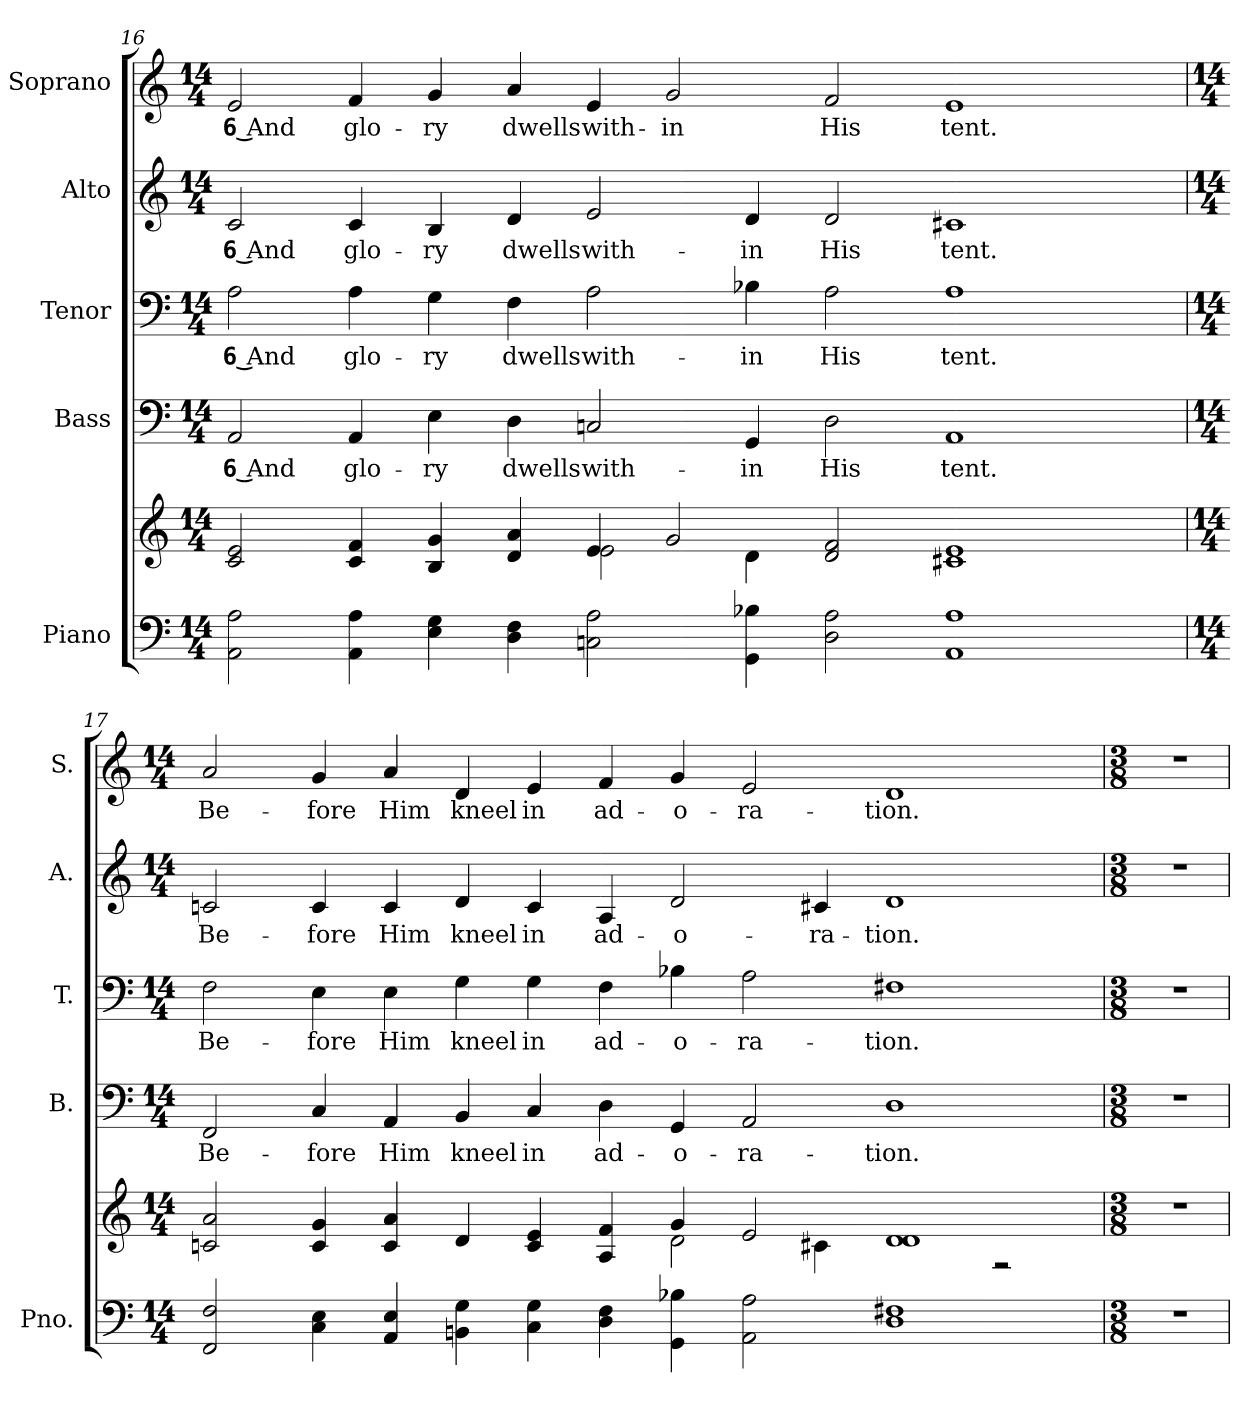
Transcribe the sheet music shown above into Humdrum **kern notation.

**kern	**kern	**kern	**text	**kern	**text	**kern	**text	**kern	**text
*part5	*part5	*part4	*part4	*part3	*part3	*part2	*part2	*part1	*part1
*staff6	*staff5	*staff4	*staff4	*staff3	*staff3	*staff2	*staff2	*staff1	*staff1
*I"Piano	*	*I"Bass	*	*I"Tenor	*	*I"Alto	*	*I"Soprano	*
*I'Pno.	*	*I'B.	*	*I'T.	*	*I'A.	*	*I'S.	*
!!LO:PB:g=z
*clefF4	*clefG2	*clefF4	*	*clefF4	*	*clefG2	*	*clefG2	*
*k[]	*k[]	*k[]	*	*k[]	*	*k[]	*	*k[]	*
*M14/4	*M14/4	*M14/4	*	*M14/4	*	*M14/4	*	*M14/4	*
=16	=16	=16	=16	=16	=16	=16	=16	=16	=16
*	*^	*	*	*	*	*	*	*	*
!	!	!	!	!LO:LY:b:color=#000000	!	!	!	!	!	!
!	!	!	!	!	!	!LO:LY:b:color=#000000	!	!	!	!
!	!	!	!	!	!	!	!	!LO:LY:b:color=#000000	!	!
!	!	!	!	!	!	!	!	!	!	!LO:LY:b:color=#000000
2AAi\ 2Ai	2ci/ 2ei	2ryy	2AAi/	6 And	2Ai\	6 And	2ci/	6 And	2ei/	6 And
!	!	!	!	!LO:LY:b:color=#000000	!	!	!	!	!	!
!	!	!	!	!	!	!LO:LY:b:color=#000000	!	!	!	!
!	!	!	!	!	!	!	!	!LO:LY:b:color=#000000	!	!
!	!	!	!	!	!	!	!	!	!	!LO:LY:b:color=#000000
4AAi\ 4Ai	4ci/ 4fi	2ryy	4AAi/	glo-	4Ai\	glo-	4ci/	glo-	4fi/	glo-
!	!	!	!	!LO:LY:b:color=#000000	!	!	!	!	!	!
!	!	!	!	!	!	!LO:LY:b:color=#000000	!	!	!	!
!	!	!	!	!	!	!	!	!LO:LY:b:color=#000000	!	!
!	!	!	!	!	!	!	!	!	!	!LO:LY:b:color=#000000
4Ei\ 4Gi	4Bi/ 4gi	.	4Ei\	-ry	4Gi\	-ry	4Bi/	-ry	4gi/	-ry
!	!	!	!	!LO:LY:b:color=#000000	!	!	!	!	!	!
!	!	!	!	!	!	!LO:LY:b:color=#000000	!	!	!	!
!	!	!	!	!	!	!	!	!LO:LY:b:color=#000000	!	!
!	!	!	!	!	!	!	!	!	!	!LO:LY:b:color=#000000
4Di\ 4Fi	4di/ 4ai	4ryy	4Di\	dwells	4Fi\	dwells	4di/	dwells	4ai/	dwells
!	!	!	!	!LO:LY:b:color=#000000	!	!	!	!	!	!
!	!	!	!	!	!	!LO:LY:b:color=#000000	!	!	!	!
!	!	!	!	!	!	!	!	!LO:LY:b:color=#000000	!	!
!	!	!	!	!	!	!	!	!	!	!LO:LY:b:color=#000000
2Cni\ 2Ai	4ei/	2ei\	2Cni/	with-	2Ai\	with-	2ei/	with-	4ei/	with-
!	!	!	!	!	!	!	!	!	!	!LO:LY:b:color=#000000
.	2gi/	.	.	.	.	.	.	.	2gi/	-in
!	!	!	!	!LO:LY:b:color=#000000	!	!	!	!	!	!
!	!	!	!	!	!	!LO:LY:b:color=#000000	!	!	!	!
!	!	!	!	!	!	!	!	!LO:LY:b:color=#000000	!	!
4GGi\ 4B-Xi	.	4di\	4GGi/	-in	4B-Xi\	-in	4di/	-in	.	.
!	!	!	!	!LO:LY:b:color=#000000	!	!	!	!	!	!
!	!	!	!	!	!	!LO:LY:b:color=#000000	!	!	!	!
!	!	!	!	!	!	!	!	!LO:LY:b:color=#000000	!	!
!	!	!	!	!	!	!	!	!	!	!LO:LY:b:color=#000000
2Di\ 2Ai	2di/ 2fi	2ryy	2Di\	His	2Ai\	His	2di/	His	2fi/	His
!	!	!	!	!LO:LY:b:color=#000000	!	!	!	!	!	!
!	!	!	!	!	!	!LO:LY:b:color=#000000	!	!	!	!
!	!	!	!	!	!	!	!	!LO:LY:b:color=#000000	!	!
!	!	!	!	!	!	!	!	!	!	!LO:LY:b:color=#000000
1AAi 1Ai	1c#Xi 1ei	2ryy	1AAi	tent.	1Ai	tent.	1c#Xi	tent.	1ei	tent.
.	.	2ryy	.	.	.	.	.	.	.	.
!!LO:LB:g=z
=17	=17	=17	=17	=17	=17	=17	=17	=17	=17	=17
*M14/4	*M14/4	*	*M14/4	*	*M14/4	*	*M14/4	*	*M14/4	*
!	!	!	!	!LO:LY:b:color=#000000	!	!	!	!	!	!
!	!	!	!	!	!	!LO:LY:b:color=#000000	!	!	!	!
!	!	!	!	!	!	!	!	!LO:LY:b:color=#000000	!	!
!	!	!	!	!	!	!	!	!	!	!LO:LY:b:color=#000000
2FFi/ 2Fi	2cni/ 2ai	1ryy	2FFi/	Be-	2Fi\	Be-	2cni/	Be-	2ai/	Be-
!	!	!	!	!LO:LY:b:color=#000000	!	!	!	!	!	!
!	!	!	!	!	!	!LO:LY:b:color=#000000	!	!	!	!
!	!	!	!	!	!	!	!	!LO:LY:b:color=#000000	!	!
!	!	!	!	!	!	!	!	!	!	!LO:LY:b:color=#000000
4Ci\ 4Ei	4ci/ 4gi	.	4Ci/	-fore	4Ei\	-fore	4ci/	-fore	4gi/	-fore
!	!	!	!	!LO:LY:b:color=#000000	!	!	!	!	!	!
!	!	!	!	!	!	!LO:LY:b:color=#000000	!	!	!	!
!	!	!	!	!	!	!	!	!LO:LY:b:color=#000000	!	!
!	!	!	!	!	!	!	!	!	!	!LO:LY:b:color=#000000
4AAi/ 4Ei	4ci/ 4ai	.	4AAi/	Him	4Ei\	Him	4ci/	Him	4ai/	Him
!	!	!	!	!LO:LY:b:color=#000000	!	!	!	!	!	!
!	!	!	!	!	!	!LO:LY:b:color=#000000	!	!	!	!
!	!	!	!	!	!	!	!	!LO:LY:b:color=#000000	!	!
!	!	!	!	!	!	!	!	!	!	!LO:LY:b:color=#000000
4BBni\ 4Gi	4di/	2ryy	4BBi/	kneel	4Gi\	kneel	4di/	kneel	4di/	kneel
!	!	!	!	!LO:LY:b:color=#000000	!	!	!	!	!	!
!	!	!	!	!	!	!LO:LY:b:color=#000000	!	!	!	!
!	!	!	!	!	!	!	!	!LO:LY:b:color=#000000	!	!
!	!	!	!	!	!	!	!	!	!	!LO:LY:b:color=#000000
4Ci\ 4Gi	4ci/ 4ei	.	4Ci/	in	4Gi\	in	4ci/	in	4ei/	in
!	!	!	!	!LO:LY:b:color=#000000	!	!	!	!	!	!
!	!	!	!	!	!	!LO:LY:b:color=#000000	!	!	!	!
!	!	!	!	!	!	!	!	!LO:LY:b:color=#000000	!	!
!	!	!	!	!	!	!	!	!	!	!LO:LY:b:color=#000000
4Di\ 4Fi	4Ai/ 4fi	4ryy	4Di\	ad-	4Fi\	ad-	4Ai/	ad-	4fi/	ad-
!	!	!	!	!LO:LY:b:color=#000000	!	!	!	!	!	!
!	!	!	!	!	!	!LO:LY:b:color=#000000	!	!	!	!
!	!	!	!	!	!	!	!	!LO:LY:b:color=#000000	!	!
!	!	!	!	!	!	!	!	!	!	!LO:LY:b:color=#000000
4GGi\ 4B-Xi	4gi/	2di\	4GGi/	-o-	4B-Xi\	-o-	2di/	-o-	4gi/	-o-
!	!	!	!	!LO:LY:b:color=#000000	!	!	!	!	!	!
!	!	!	!	!	!	!LO:LY:b:color=#000000	!	!	!	!
!	!	!	!	!	!	!	!	!	!	!LO:LY:b:color=#000000
2AAi\ 2Ai	2ei/	.	2AAi/	-ra-	2Ai\	-ra-	.	.	2ei/	-ra-
!	!	!	!	!	!	!	!	!LO:LY:b:color=#000000	!	!
.	.	4c#Xi\	.	.	.	.	4c#Xi/	-ra-	.	.
!	!	!	!	!LO:LY:b:color=#000000	!	!	!	!	!	!
!	!	!	!	!	!	!LO:LY:b:color=#000000	!	!	!	!
!	!	!	!	!	!	!	!	!LO:LY:b:color=#000000	!	!
!	!	!	!	!	!	!	!	!	!	!LO:LY:b:color=#000000
1Di 1F#Xi	1di 1di	2ryy	1Di	-tion.	1F#Xi	-tion.	1di	-tion.	1di	-tion.
.	.	2r	.	.	.	.	.	.	.	.
*	*v	*v	*	*	*	*	*	*	*	*
!!LO:PB:g=z
=18	=18	=18	=18	=18	=18	=18	=18	=18	=18
*M3/8	*M3/8	*M3/8	*	*M3/8	*	*M3/8	*	*M3/8	*
*	*^	*	*	*	*	*	*	*	*
!LO:N:vis=1	!LO:N:vis=1	!	!LO:N:vis=1	!	!LO:N:vis=1	!	!LO:N:vis=1	!	!LO:N:vis=1	!
*	*v	*v	*	*	*	*	*	*	*	*
4.r	4.r	4.r	.	4.r	.	4.r	.	4.r	.
=	=	=	=	=	=	=	=	=	=
*-	*-	*-	*-	*-	*-	*-	*-	*-	*-
